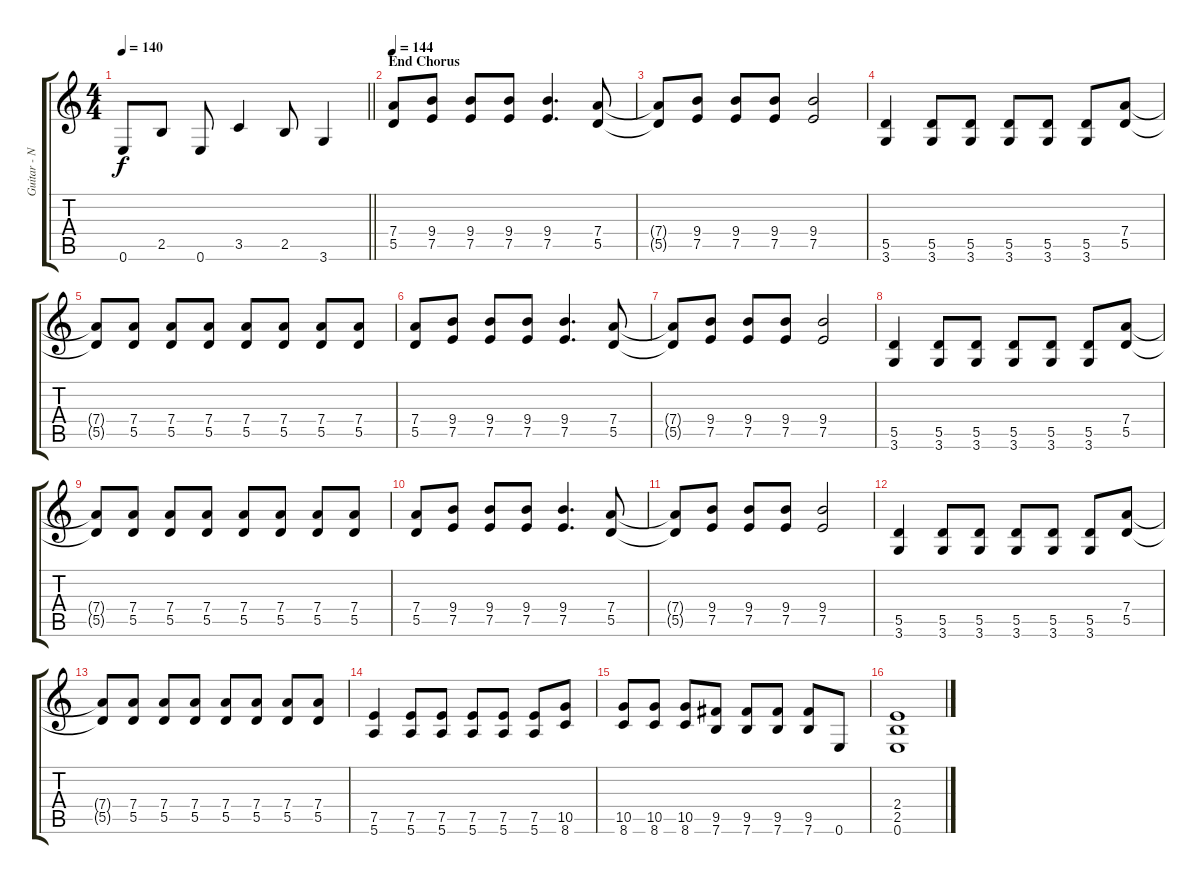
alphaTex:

\track ("Guitar - Noodles" "Guitar - N") {instrument electricguitarjazz}
\staff {score tabs}
\tuning (E4 B3 G3 D3 A2 E2) {hide}
\ts (4 4)
\tempo 140
\clef g2
\barLineRight lightlight
\ks c
0.6.8{dy f} 2.5.8 0.6.8 3.5.4 2.5.8 3.6.4 |
\section ("" "End Chorus")
\tempo 144
(7.4 5.5).8{volume 10 instrument distortionguitar} (9.4 7.5).8 (9.4 7.5).8 (9.4 7.5).8 (9.4 7.5).4{d} (7.4 5.5).8 |
(7.4{t} 5.5{t}).8 (9.4 7.5).8 (9.4 7.5).8 (9.4 7.5).8 (9.4 7.5).2 |
(5.5 3.6).4 (5.5 3.6).8 (5.5 3.6).8 (5.5 3.6).8 (5.5 3.6).8 (5.5 3.6).8 (7.4 5.5).8 |
(7.4{t} 5.5{t}).8 (7.4 5.5).8 (7.4 5.5).8 (7.4 5.5).8 (7.4 5.5).8 (7.4 5.5).8 (7.4 5.5).8 (7.4 5.5).8 |
(7.4 5.5).8 (9.4 7.5).8 (9.4 7.5).8 (9.4 7.5).8 (9.4 7.5).4{d} (7.4 5.5).8 |
(7.4{t} 5.5{t}).8 (9.4 7.5).8 (9.4 7.5).8 (9.4 7.5).8 (9.4 7.5).2 |
(5.5 3.6).4 (5.5 3.6).8 (5.5 3.6).8 (5.5 3.6).8 (5.5 3.6).8 (5.5 3.6).8 (7.4 5.5).8 |
(7.4{t} 5.5{t}).8 (7.4 5.5).8 (7.4 5.5).8 (7.4 5.5).8 (7.4 5.5).8 (7.4 5.5).8 (7.4 5.5).8 (7.4 5.5).8 |
(7.4 5.5).8 (9.4 7.5).8 (9.4 7.5).8 (9.4 7.5).8 (9.4 7.5).4{d} (7.4 5.5).8 |
(7.4{t} 5.5{t}).8 (9.4 7.5).8 (9.4 7.5).8 (9.4 7.5).8 (9.4 7.5).2 |
(5.5 3.6).4 (5.5 3.6).8 (5.5 3.6).8 (5.5 3.6).8 (5.5 3.6).8 (5.5 3.6).8 (7.4 5.5).8 |
(7.4{t} 5.5{t}).8 (7.4 5.5).8 (7.4 5.5).8 (7.4 5.5).8 (7.4 5.5).8 (7.4 5.5).8 (7.4 5.5).8 (7.4 5.5).8 |
(7.5 5.6).4 (7.5 5.6).8 (7.5 5.6).8 (7.5 5.6).8 (7.5 5.6).8 (7.5 5.6).8 (10.5 8.6).8 |
(10.5 8.6).8 (10.5 8.6).8 (10.5 8.6).8 (9.5 7.6).8 (9.5 7.6).8 (9.5 7.6).8 (9.5 7.6).8 0.6.8 |
(2.4 2.5 0.6).1
